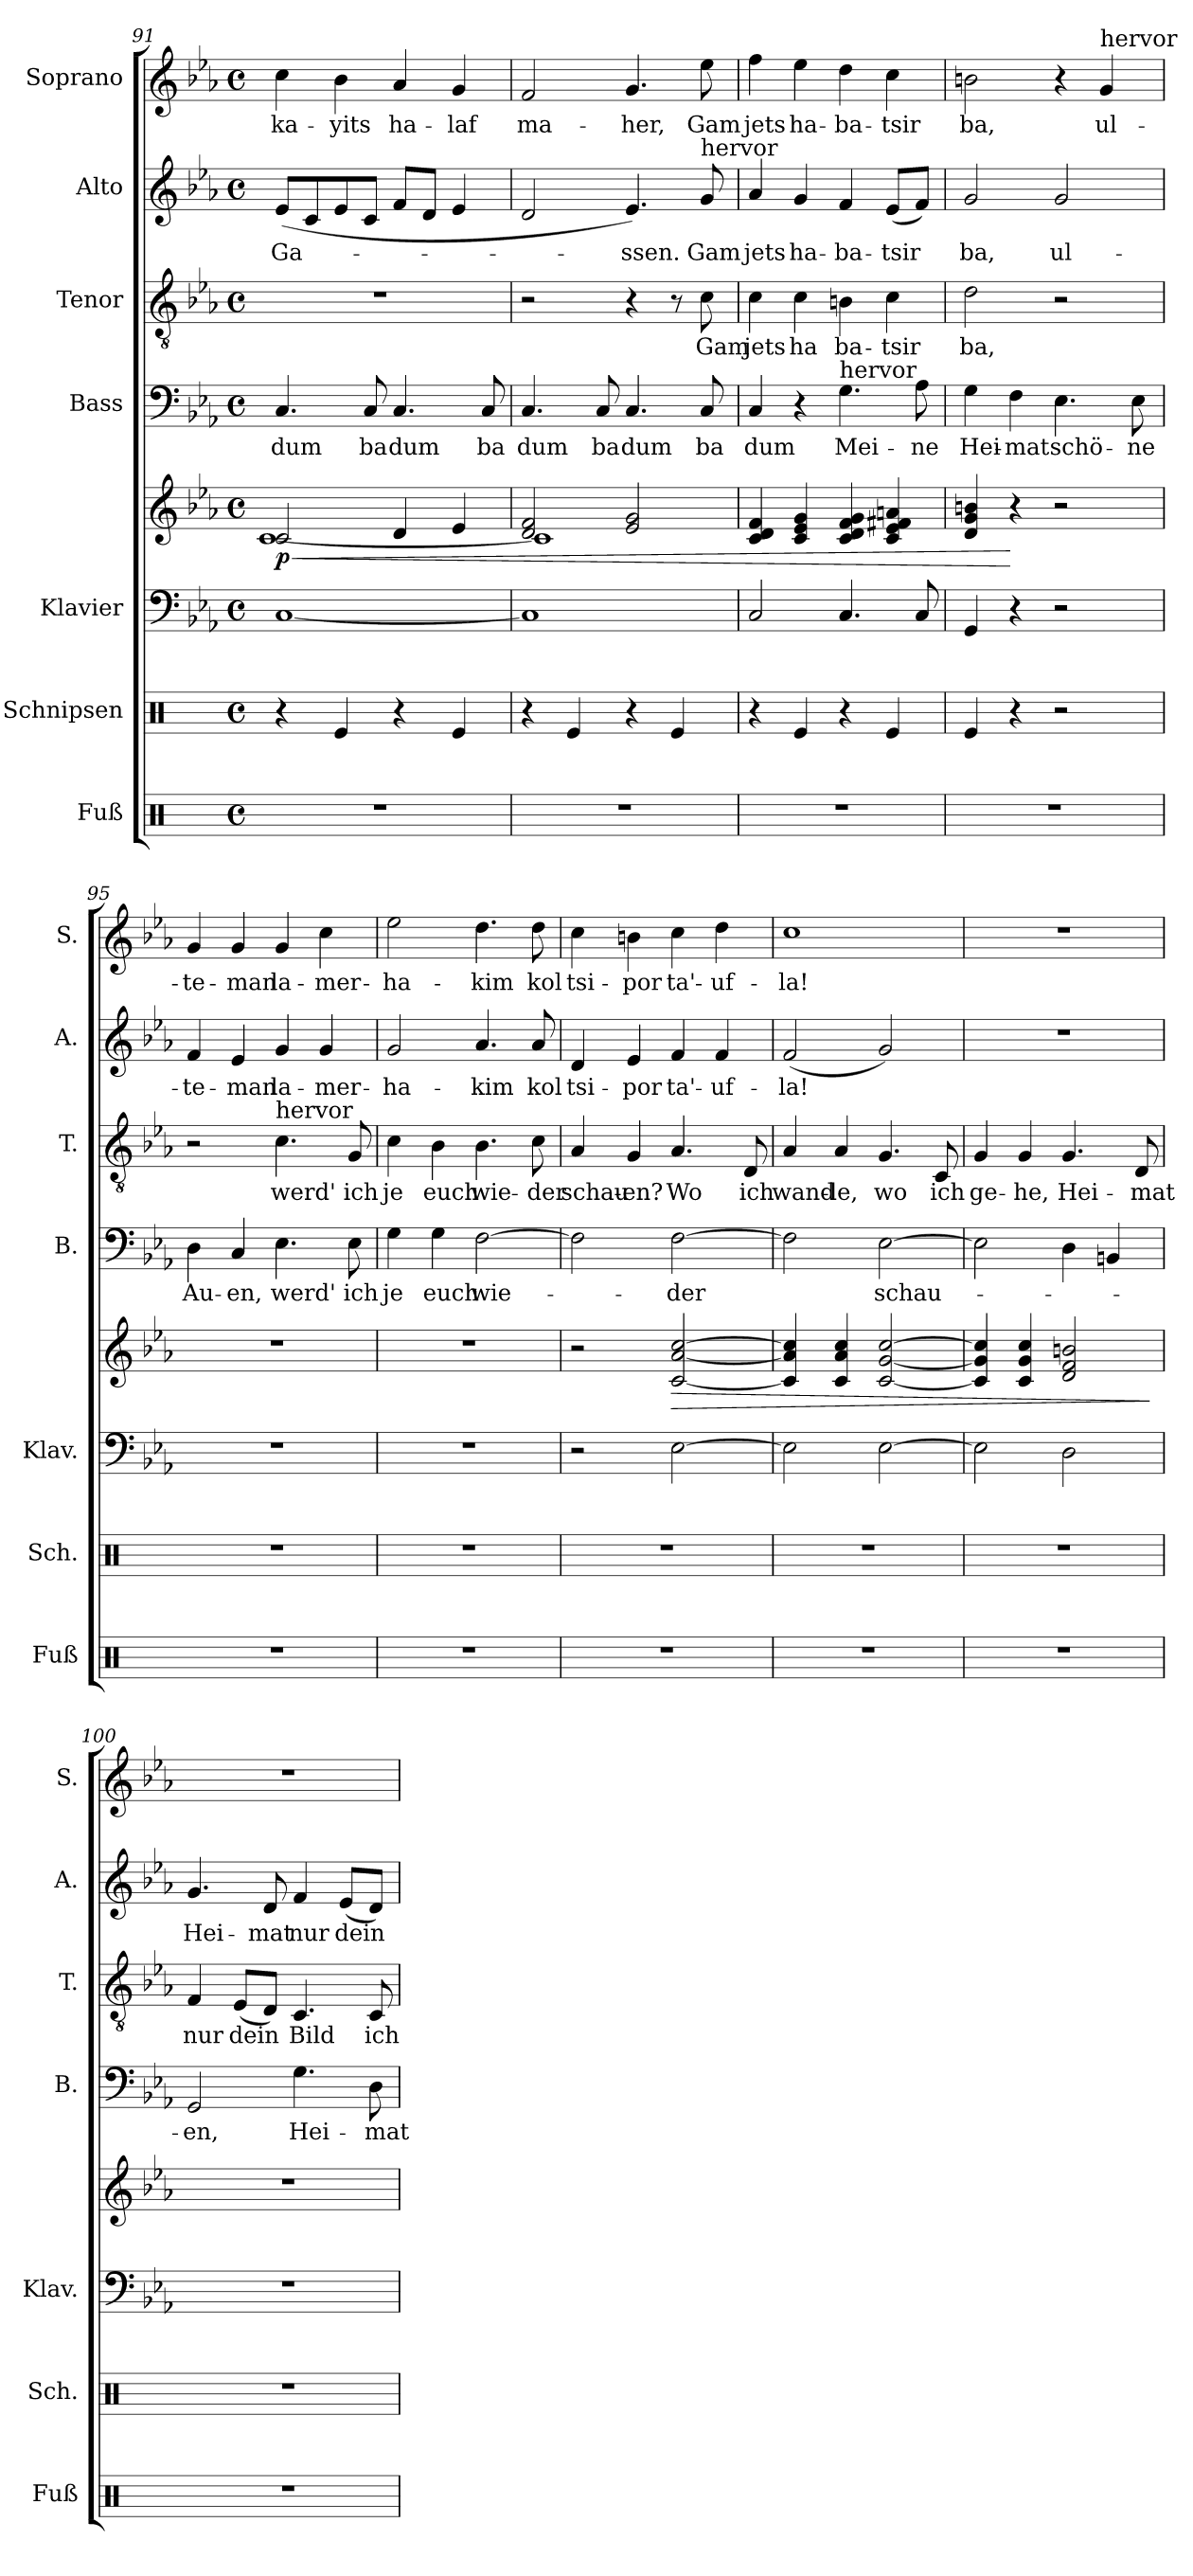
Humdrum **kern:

**kern	**kern	**kern	**kern	**dynam	**kern	**text	**kern	**text	**kern	**text	**kern	**text
*part7	*part6	*part5	*part5	*part5	*part4	*part4	*part3	*part3	*part2	*part2	*part1	*part1
*staff8	*staff7	*staff6	*staff5	*staff5/6	*staff4	*staff4	*staff3	*staff3	*staff2	*staff2	*staff1	*staff1
*I"Fuß	*I"Schnipsen	*I"Klavier	*	*	*I"Bass	*	*I"Tenor	*	*I"Alto	*	*I"Soprano	*
*I'Fuß	*I'Sch.	*I'Klav.	*	*	*I'B.	*	*I'T.	*	*I'A.	*	*I'S.	*
*clefX	*clefX	*clefF4	*clefG2	*	*clefF4	*	*clefGv2	*	*clefG2	*	*clefG2	*
*k[]	*k[]	*k[b-e-a-]	*k[b-e-a-]	*	*k[b-e-a-]	*	*k[b-e-a-]	*	*k[b-e-a-]	*	*k[b-e-a-]	*
*M4/4	*M4/4	*M4/4	*M4/4	*	*M4/4	*	*M4/4	*	*M4/4	*	*M4/4	*
*met(c)	*met(c)	*met(c)	*met(c)	*	*met(c)	*	*met(c)	*	*met(c)	*	*met(c)	*
=91	=91	=91	=91	=91	=91	=91	=91	=91	=91	=91	=91	=91
!	!	!	!	!LO:HP:b	!	!LO:LY:b	!	!	!	!LO:LY:b	!	!LO:LY:b
*	*	*	*^	*	*	*	*	*	*	*	*	*
!	!	!	!	!	!LO:DY:n=1:b	!	!	!	!	!	!	!	!
1r	4r	[1C	2c/	[1c	< p	4.C/	dum	1r	.	(8e-/L	Ga-	4cc\	-ka-
.	.	.	.	.	.	.	.	.	.	8c/	.	.	.
!	!	!	!	!	!	!	!	!	!	!	!	!	!LO:LY:b
.	4Re/	.	.	.	.	.	.	.	.	8e-/	.	4b-\	-yits
!	!	!	!	!	!	!	!LO:LY:b	!	!	!	!	!	!
.	.	.	.	.	.	8C/	ba	.	.	8c/J	.	.	.
!	!	!	!	!	!	!	!LO:LY:b	!	!	!	!	!	!LO:LY:b
.	4r	.	4d/	.	.	4.C/	dum	.	.	8f/L	.	4a-/	ha-
.	.	.	.	.	.	.	.	.	.	8d/J	.	.	.
!	!	!	!	!	!	!	!	!	!	!	!	!	!LO:LY:b
.	4Re/	.	4e-/	.	.	.	.	.	.	4e-/	.	4g/	-laf
!	!	!	!	!	!	!	!LO:LY:b	!	!	!	!	!	!
.	.	.	.	.	.	8C/	ba	.	.	.	.	.	.
=92	=92	=92	=92	=92	=92	=92	=92	=92	=92	=92	=92	=92	=92
!	!	!	!	!	!	!	!LO:LY:b	!	!	!	!	!	!LO:LY:b
1r	4r	1C]	2d/ 2f/	1c]	.	4.C/	dum	2r	.	2d/	.	2f/	ma-
.	4Re/	.	.	.	.	.	.	.	.	.	.	.	.
!	!	!	!	!	!	!	!LO:LY:b	!	!	!	!	!	!
.	.	.	.	.	.	8C/	ba	.	.	.	.	.	.
!	!	!	!	!	!	!	!LO:LY:b	!	!	!	!LO:LY:b	!	!LO:LY:b
.	4r	.	2e-/ 2g/	.	.	4.C/	dum	4r	.	4.e-/)	-ssen.	4.g/	-her,
.	4Re/	.	.	.	.	.	.	8r	.	.	.	.	.
!	!	!	!	!	!	!	!	!	!	!LO:TX:a:t=hervor	!	!	!
!	!	!	!	!	!	!	!LO:LY:b	!	!LO:LY:b	!	!LO:LY:b	!	!LO:LY:b
.	.	.	.	.	.	8C/	ba	8c\	Gam	8g/	Gam	8ee-\	Gam
*	*	*	*v	*v	*	*	*	*	*	*	*	*	*
=93	=93	=93	=93	=93	=93	=93	=93	=93	=93	=93	=93	=93
!	!	!	!	!	!	!LO:LY:b	!	!LO:LY:b	!	!LO:LY:b	!	!LO:LY:b
1r	4r	2C/	4c/ 4d/ 4f/	.	4C/	dum	4c\	jets	4a-/	jets	4ff\	jets
!	!	!	!	!	!	!	!	!LO:LY:b	!	!LO:LY:b	!	!LO:LY:b
.	4Re/	.	4c/ 4e-/ 4g/	.	4r	.	4c\	ha	4g/	ha-	4ee-\	ha-
!	!	!	!	!	!LO:TX:a:t=hervor	!	!	!	!	!	!	!
!	!	!	!	!	!	!LO:LY:b	!	!LO:LY:b	!	!LO:LY:b	!	!LO:LY:b
.	4r	4.C/	4c/ 4d/ 4f/ 4g/	.	4.G\	Mei-	4Bn\	-ba-	4f/	-ba-	4dd\	-ba-
!	!	!	!	!	!	!	!	!LO:LY:b	!	!LO:LY:b	!	!LO:LY:b
.	4Re/	.	4c/ 4e-/ 4f#X/ 4an/	.	.	.	4c\	-tsir	(8e-/L	-tsir	4cc\	-tsir
!	!	!	!	!	!	!LO:LY:b	!	!	!	!	!	!
.	.	8C/	.	.	8A-\	-ne	.	.	8f/J)	.	.	.
=94	=94	=94	=94	=94	=94	=94	=94	=94	=94	=94	=94	=94
!	!	!	!	!	!	!LO:LY:b	!	!LO:LY:b	!	!LO:LY:b	!	!LO:LY:b
1r	4Re/	4GG/	4d/ 4g/ 4bn/	.	4G\	Hei-	2d\	ba,	2g/	ba,	2bn\	ba,
!	!	!	!	!	!	!LO:LY:b	!	!	!	!	!	!
.	4r	4r	4r	[	4F\	-mat	.	.	.	.	.	.
!	!	!	!	!	!	!LO:LY:b	!	!	!	!LO:LY:b	!	!
.	2r	2r	2r	.	4.E-\	schö-	2r	.	2g/	ul-	4r	.
!	!	!	!	!	!	!	!	!	!	!	!LO:TX:a:t=hervor	!
!	!	!	!	!	!	!	!	!	!	!	!	!LO:LY:b
.	.	.	.	.	.	.	.	.	.	.	4g/	ul-
!	!	!	!	!	!	!LO:LY:b	!	!	!	!	!	!
.	.	.	.	.	8E-\	-ne	.	.	.	.	.	.
=95	=95	=95	=95	=95	=95	=95	=95	=95	=95	=95	=95	=95
!	!	!	!	!	!	!LO:LY:b	!	!	!	!LO:LY:b	!	!LO:LY:b
1r	1r	1r	1r	.	4D\	Au-	2r	.	4f/	-te-	4g/	-te-
!	!	!	!	!	!	!LO:LY:b	!	!	!	!LO:LY:b	!	!LO:LY:b
.	.	.	.	.	4C/	-en,	.	.	4e-/	-man	4g/	-man
!	!	!	!	!	!	!	!LO:TX:a:t=hervor	!	!	!	!	!
!	!	!	!	!	!	!LO:LY:b	!	!LO:LY:b	!	!LO:LY:b	!	!LO:LY:b
.	.	.	.	.	4.E-\	werd'	4.c\	werd'	4g/	la-	4g/	la-
!	!	!	!	!	!	!	!	!	!	!LO:LY:b	!	!LO:LY:b
.	.	.	.	.	.	.	.	.	4g/	-mer-	4cc\	-mer-
!	!	!	!	!	!	!LO:LY:b	!	!LO:LY:b	!	!	!	!
.	.	.	.	.	8E-\	ich	8G/	ich	.	.	.	.
=96	=96	=96	=96	=96	=96	=96	=96	=96	=96	=96	=96	=96
!	!	!	!	!	!	!LO:LY:b	!	!LO:LY:b	!	!LO:LY:b	!	!LO:LY:b
1r	1r	1r	1r	.	4G\	je	4c\	je	2g/	-ha-	2ee-\	-ha-
!	!	!	!	!	!	!LO:LY:b	!	!LO:LY:b	!	!	!	!
.	.	.	.	.	4G\	euch	4B-\	euch	.	.	.	.
!	!	!	!	!	!	!LO:LY:b	!	!LO:LY:b	!	!LO:LY:b	!	!LO:LY:b
.	.	.	.	.	[2F\	wie-	4.B-\	wie-	4.a-/	-kim	4.dd\	-kim
!	!	!	!	!	!	!	!	!LO:LY:b	!	!LO:LY:b	!	!LO:LY:b
.	.	.	.	.	.	.	8c\	-der	8a-/	kol	8dd\	kol
=97	=97	=97	=97	=97	=97	=97	=97	=97	=97	=97	=97	=97
!	!	!	!	!	!	!	!	!LO:LY:b	!	!LO:LY:b	!	!LO:LY:b
1r	1r	2r	2r	.	2F\]	.	4A-/	schau-	4d/	tsi-	4cc\	tsi-
!	!	!	!	!	!	!	!	!LO:LY:b	!	!LO:LY:b	!	!LO:LY:b
.	.	.	.	.	.	.	4G/	-en?	4e-/	-por	4bn\	-por
!	!	!	!	!LO:HP:b	!	!LO:LY:b	!	!LO:LY:b	!	!LO:LY:b	!	!LO:LY:b
.	.	[2E-\	[2c/ [2a-/ [2cc/	>	[2F\	-der	4.A-/	Wo	4f/	ta'-	4cc\	ta'-
!	!	!	!	!	!	!	!	!	!	!LO:LY:b	!	!LO:LY:b
.	.	.	.	.	.	.	.	.	4f/	-uf-	4dd\	-uf-
!	!	!	!	!	!	!	!	!LO:LY:b	!	!	!	!
.	.	.	.	.	.	.	8D/	ich	.	.	.	.
=98	=98	=98	=98	=98	=98	=98	=98	=98	=98	=98	=98	=98
!	!	!	!	!	!	!	!	!LO:LY:b	!	!LO:LY:b	!	!LO:LY:b
1r	1r	2E-\]	4c/] 4a-/] 4cc/]	.	2F\]	.	4A-/	wand-	(2f/	-la!	1cc	-la!
!	!	!	!	!	!	!	!	!LO:LY:b	!	!	!	!
.	.	.	4c/ 4a-/ 4cc/	.	.	.	4A-/	-le,	.	.	.	.
!	!	!	!	!	!	!LO:LY:b	!	!LO:LY:b	!	!	!	!
.	.	[2E-\	[2c/ [2g/ [2cc/	.	[2E-\	schau-	4.G/	wo	2g/)	.	.	.
!	!	!	!	!	!	!	!	!LO:LY:b	!	!	!	!
.	.	.	.	.	.	.	8C/	ich	.	.	.	.
=99	=99	=99	=99	=99	=99	=99	=99	=99	=99	=99	=99	=99
!	!	!	!	!	!	!	!	!LO:LY:b	!	!	!	!
1r	1r	2E-\]	4c/] 4g/] 4cc/]	.	2E-\]	.	4G/	ge-	1r	.	1r	.
!	!	!	!	!	!	!	!	!LO:LY:b	!	!	!	!
.	.	.	4c/ 4g/ 4cc/	.	.	.	4G/	-he,	.	.	.	.
!	!	!	!	!	!	!	!	!LO:LY:b	!	!	!	!
.	.	2D\	2d/ 2f/ 2bn/	.	4D\	.	4.G/	Hei-	.	.	.	.
.	.	.	.	.	4BBn/	.	.	.	.	.	.	.
!	!	!	!	!	!	!	!	!LO:LY:b	!	!	!	!
.	.	.	.	.	.	.	8D/	-mat	.	.	.	.
.	.	.	.	]	.	.	.	.	.	.	.	.
=100	=100	=100	=100	=100	=100	=100	=100	=100	=100	=100	=100	=100
!	!	!	!	!	!	!LO:LY:b	!	!LO:LY:b	!	!LO:LY:b	!	!
1r	1r	1r	1r	.	2GG/	-en,	4F/	nur	4.g/	Hei-	1r	.
!	!	!	!	!	!	!	!	!LO:LY:b	!	!	!	!
.	.	.	.	.	.	.	(8E-/L	dein	.	.	.	.
!	!	!	!	!	!	!	!	!	!	!LO:LY:b	!	!
.	.	.	.	.	.	.	8D/J)	.	8d/	-mat	.	.
!	!	!	!	!	!	!LO:LY:b	!	!LO:LY:b	!	!LO:LY:b	!	!
.	.	.	.	.	4.G\	Hei-	4.C/	Bild	4f/	nur	.	.
!	!	!	!	!	!	!	!	!	!	!LO:LY:b	!	!
.	.	.	.	.	.	.	.	.	(8e-/L	dein	.	.
!	!	!	!	!	!	!LO:LY:b	!	!LO:LY:b	!	!	!	!
.	.	.	.	.	8D\	-mat	8C/	ich	8d/J)	.	.	.
=	=	=	=	=	=	=	=	=	=	=	=	=
*-	*-	*-	*-	*-	*-	*-	*-	*-	*-	*-	*-	*-
